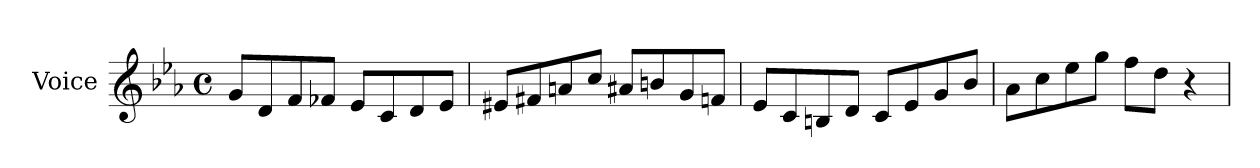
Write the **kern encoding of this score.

**kern
*part1
*staff1
*I"Voice
*I'Voice
*clefG2
*k[b-e-a-]
*M4/4
*met(c)
=1
8g/L
8d/
8f/
8f-X/J
8e-/L
8c/
8d/
8e-/J
=2
8e#X/L
8f#X/
8an/
8cc/J
8a#X/L
8bn/
8g/
8fn/J
=3
8e-/L
8c/
8Bn/
8d/J
8c/L
8e-/
8g/
8b-/J
=4
8a-\L
8cc\
8ee-\
8gg\J
8ff\L
8dd\J
4r
=
*-
